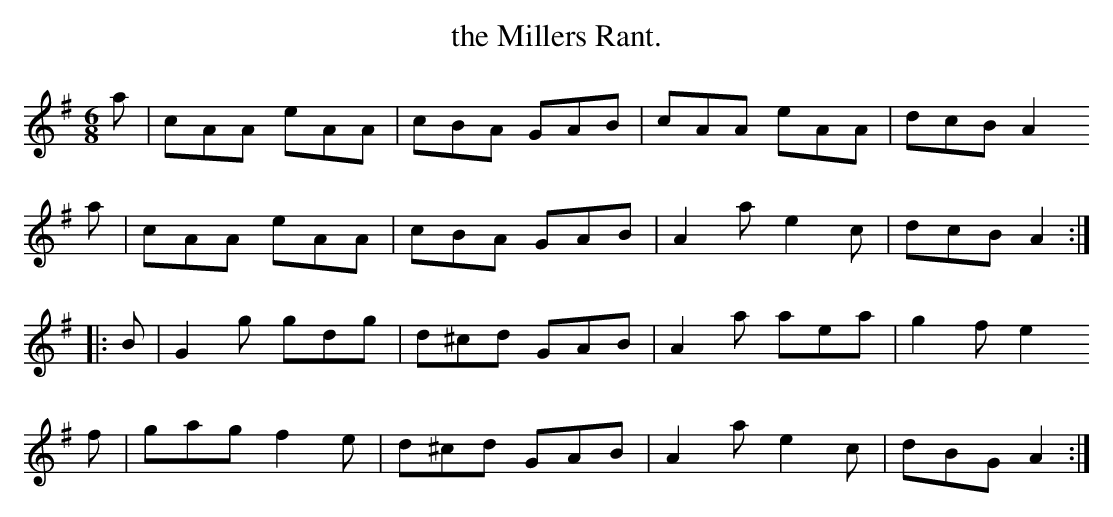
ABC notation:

X:1
T:the Millers Rant.
M:6/8
L:1/8
K:ADor
a|cAA eAA|cBA  GAB|cAA eAA|dcB A2
a|cAA eAA|cBA  GAB|A2a e2c|dcB A2:|
|:B|G2g gdg|d^cd GAB|A2a aea|g2f e2
f|gag f2e|d^cd GAB|A2a e2c|dBG A2:|
